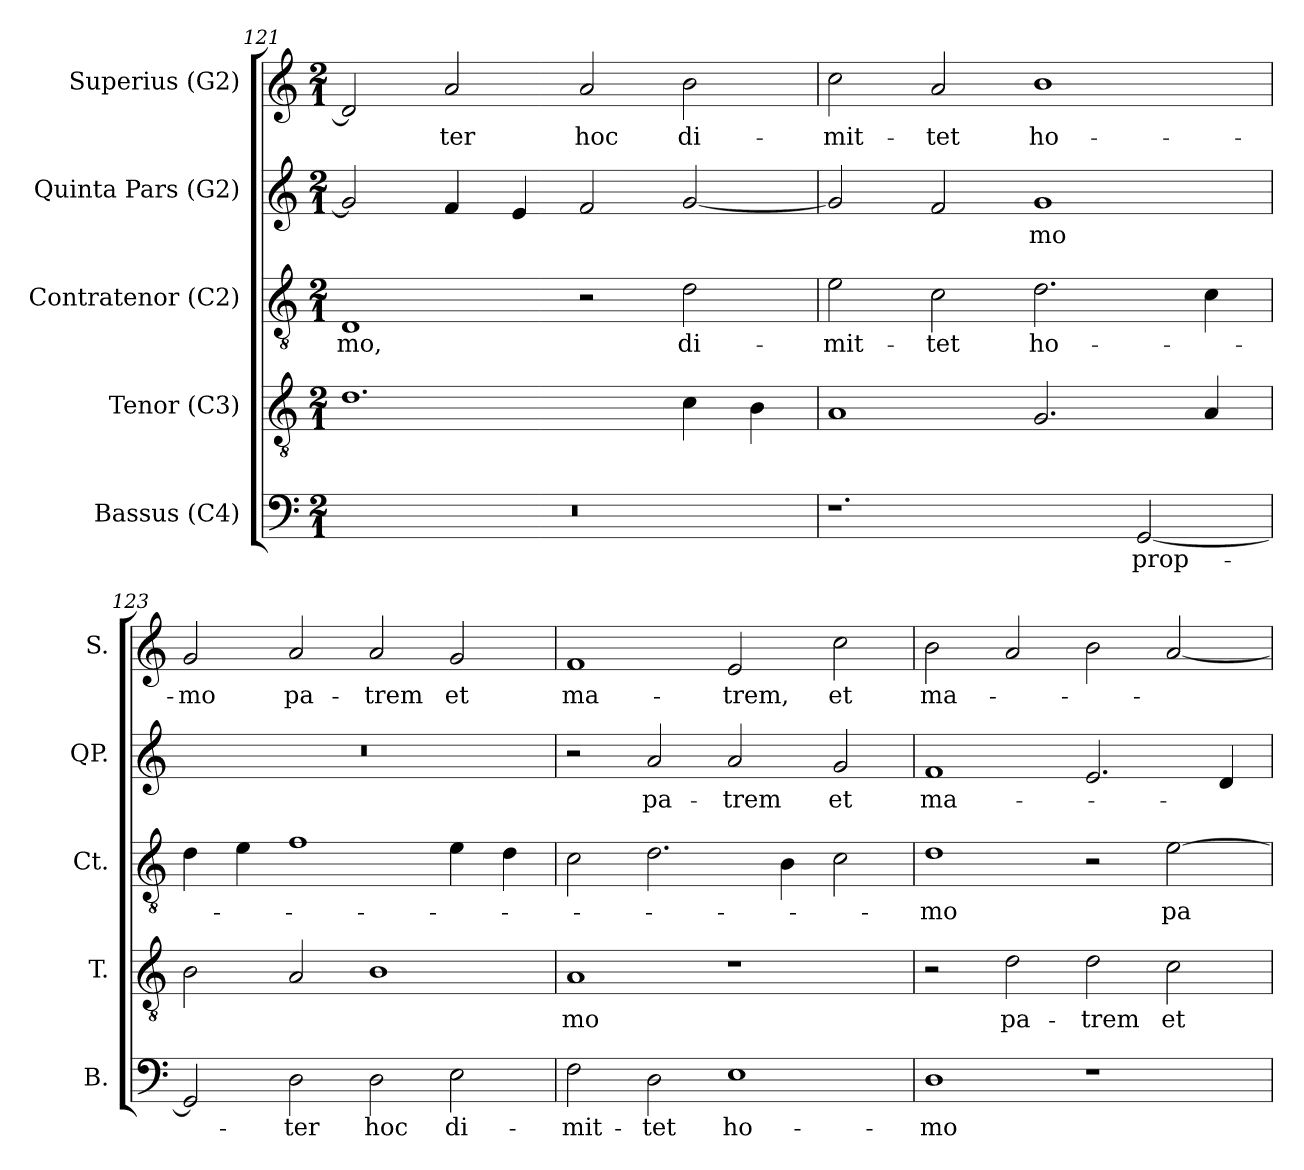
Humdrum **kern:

**kern	**text	**kern	**text	**kern	**text	**kern	**text	**kern	**text
*part5	*part5	*part4	*part4	*part3	*part3	*part2	*part2	*part1	*part1
*staff5	*staff5	*staff4	*staff4	*staff3	*staff3	*staff2	*staff2	*staff1	*staff1
*I"Bassus (C4)	*	*I"Tenor (C3)	*	*I"Contratenor (C2)	*	*I"Quinta Pars (G2)	*	*I"Superius (G2)	*
*I'B.	*	*I'T.	*	*I'Ct.	*	*I'QP.	*	*I'S.	*
*clefF4	*	*clefGv2	*	*clefGv2	*	*clefG2	*	*clefG2	*
*	*	*ITrd7c12	*	*ITrd7c12	*	*ITrd7c12	*	*	*
*k[]	*	*k[]	*	*k[]	*	*k[]	*	*k[]	*
*C:	*	*C:	*	*C:	*	*C:	*	*C:	*
*M2/1	*	*M2/1	*	*M2/1	*	*M2/1	*	*M2/1	*
=121	=121	=121	=121	=121	=121	=121	=121	=121	=121
!LO:N:vis=1	!	!	!	!	!	!	!	!	!
!	!	!	!	!	!LO:LY:b:color=#000000	!	!	!	!
0r	.	1.Di	.	1DDi	-mo,	2Gi/]	.	2di/]	.
!	!	!	!	!	!	!	!	!	!LO:LY:b:color=#000000
.	.	.	.	.	.	4Fi/	.	2ai/	-ter
.	.	.	.	.	.	4Ei/	.	.	.
!	!	!	!	!	!	!	!	!	!LO:LY:b:color=#000000
.	.	.	.	2r	.	2Fi/	.	2ai/	hoc
!	!	!	!	!	!LO:LY:b:color=#000000	!	!	!	!
!	!	!	!	!	!	!	!	!	!LO:LY:b:color=#000000
.	.	4Ci\	.	2Di\	di-	[2Gi/	.	2bi\	di-
.	.	4BBi\	.	.	.	.	.	.	.
=122	=122	=122	=122	=122	=122	=122	=122	=122	=122
!	!	!	!	!	!LO:LY:b:color=#000000	!	!	!	!
!	!	!	!	!	!	!	!	!	!LO:LY:b:color=#000000
1.r	.	1AAi	.	2Ei\	-mit-	2Gi/]	.	2cci\	-mit-
!	!	!	!	!	!LO:LY:b:color=#000000	!	!	!	!
!	!	!	!	!	!	!	!	!	!LO:LY:b:color=#000000
.	.	.	.	2Ci\	-tet	2Fi/	.	2ai/	-tet
!	!	!	!	!	!LO:LY:b:color=#000000	!	!	!	!
!	!	!	!	!	!	!	!LO:LY:b:color=#000000	!	!
!	!	!	!	!	!	!	!	!	!LO:LY:b:color=#000000
.	.	2.GGi/	.	2.Di\	ho-	1Gi	-mo	1bi	ho-
!	!LO:LY:b:color=#000000	!	!	!	!	!	!	!	!
[2GGi/	prop-	.	.	.	.	.	.	.	.
.	.	4AAi/	.	4Ci\	.	.	.	.	.
!!LO:LB:g=z
=123	=123	=123	=123	=123	=123	=123	=123	=123	=123
!	!	!	!	!	!	!LO:N:vis=1	!	!	!
!	!	!	!	!	!	!	!	!	!LO:LY:b:color=#000000
2GGi/]	.	2BBi\	.	4Di\	.	0r	.	2gi/	-mo
.	.	.	.	4Ei\	.	.	.	.	.
!	!LO:LY:b:color=#000000	!	!	!	!	!	!	!	!
!	!	!	!	!	!	!	!	!	!LO:LY:b:color=#000000
2Di\	-ter	2AAi/	.	1Fi	.	.	.	2ai/	pa-
!	!LO:LY:b:color=#000000	!	!	!	!	!	!	!	!
!	!	!	!	!	!	!	!	!	!LO:LY:b:color=#000000
2Di\	hoc	1BBi	.	.	.	.	.	2ai/	-trem
!	!LO:LY:b:color=#000000	!	!	!	!	!	!	!	!
!	!	!	!	!	!	!	!	!	!LO:LY:b:color=#000000
2Ei\	di-	.	.	4Ei\	.	.	.	2gi/	et
.	.	.	.	4Di\	.	.	.	.	.
=124	=124	=124	=124	=124	=124	=124	=124	=124	=124
!	!LO:LY:b:color=#000000	!	!	!	!	!	!	!	!
!	!	!	!LO:LY:b:color=#000000	!	!	!	!	!	!
!	!	!	!	!	!	!	!	!	!LO:LY:b:color=#000000
2Fi\	-mit-	1AAi	-mo	2Ci\	.	2r	.	1fi	ma-
!	!LO:LY:b:color=#000000	!	!	!	!	!	!	!	!
!	!	!	!	!	!	!	!LO:LY:b:color=#000000	!	!
2Di\	-tet	.	.	2.Di\	.	2Ai/	pa-	.	.
!	!LO:LY:b:color=#000000	!	!	!	!	!	!	!	!
!	!	!	!	!	!	!	!LO:LY:b:color=#000000	!	!
!	!	!	!	!	!	!	!	!	!LO:LY:b:color=#000000
1Ei	ho-	1r	.	.	.	2Ai/	-trem	2ei/	-trem,
.	.	.	.	4BBi\	.	.	.	.	.
!	!	!	!	!	!	!	!LO:LY:b:color=#000000	!	!
!	!	!	!	!	!	!	!	!	!LO:LY:b:color=#000000
.	.	.	.	2Ci\	.	2Gi/	et	2cci\	et
=125	=125	=125	=125	=125	=125	=125	=125	=125	=125
!	!LO:LY:b:color=#000000	!	!	!	!	!	!	!	!
!	!	!	!	!	!LO:LY:b:color=#000000	!	!	!	!
!	!	!	!	!	!	!	!LO:LY:b:color=#000000	!	!
!	!	!	!	!	!	!	!	!	!LO:LY:b:color=#000000
1Di	-mo	2r	.	1Di	-mo	1Fi	ma-	2bi\	ma-
!	!	!	!LO:LY:b:color=#000000	!	!	!	!	!	!
.	.	2Di\	pa-	.	.	.	.	2ai/	.
!	!	!	!LO:LY:b:color=#000000	!	!	!	!	!	!
1r	.	2Di\	-trem	2r	.	2.Ei/	.	2bi\	.
!	!	!	!LO:LY:b:color=#000000	!	!	!	!	!	!
!	!	!	!	!	!LO:LY:b:color=#000000	!	!	!	!
.	.	2Ci\	et	[2Ei\	pa-	.	.	[2ai/	.
.	.	.	.	.	.	4Di/	.	.	.
=	=	=	=	=	=	=	=	=	=
*-	*-	*-	*-	*-	*-	*-	*-	*-	*-
